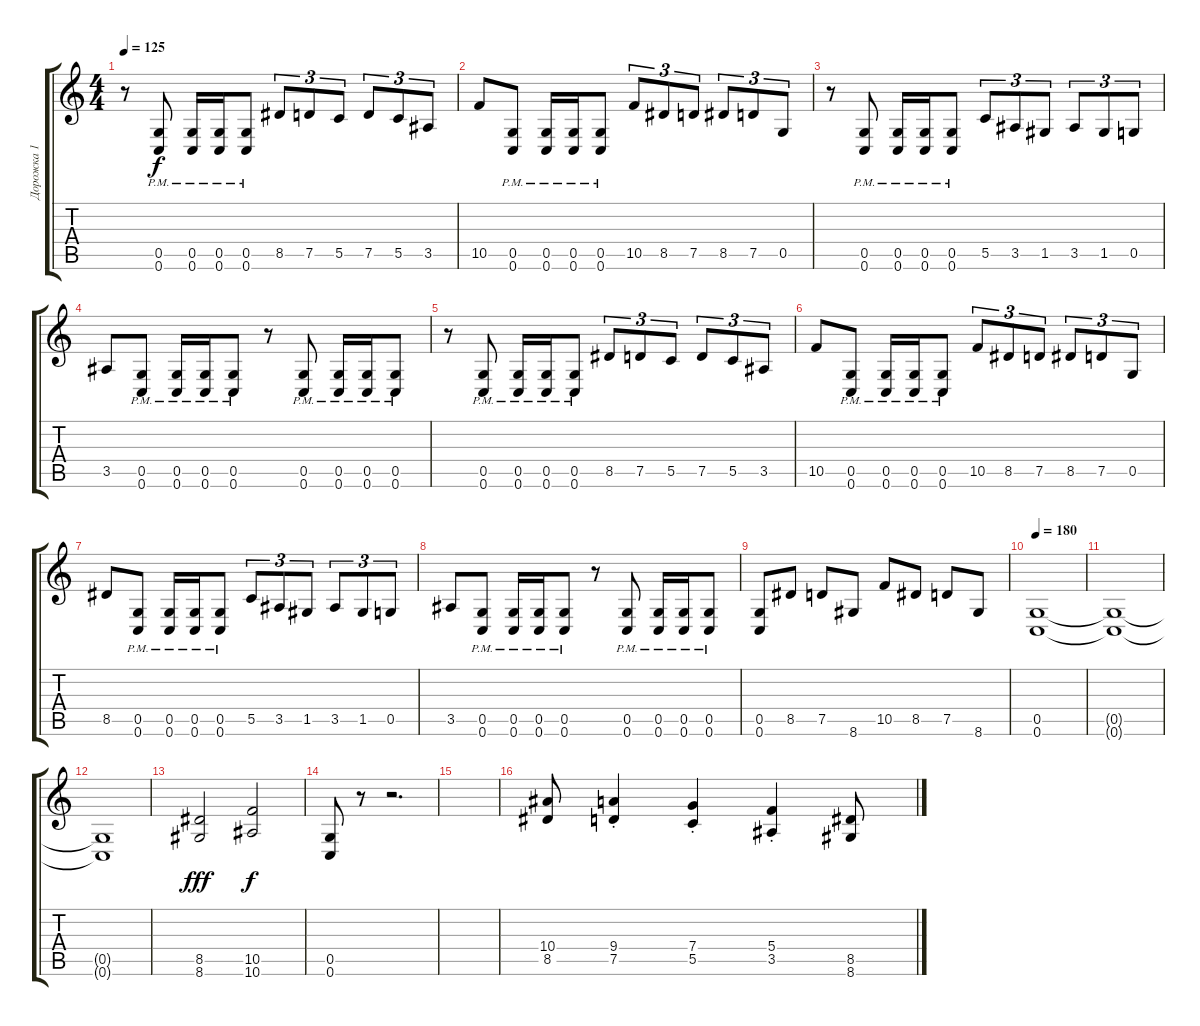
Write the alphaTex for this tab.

\track ("Дорожка 1" "Дорожка 1") {instrument distortionguitar}
\staff {score tabs}
\tuning (D4 A3 F3 C3 G2 C2) {hide}
\ts (4 4)
\tempo 125
\clef g2
\ks c
r.8{dy f} (0.5{pm} 0.6{pm}).8 (0.5{pm} 0.6{pm}).16 (0.5{pm} 0.6{pm}).16 (0.5{pm} 0.6{pm}).8 8.5.8{tu (3 2)} 7.5.8{tu (3 2)} 5.5.8{tu (3 2)} 7.5.8{tu (3 2)} 5.5.8{tu (3 2)} 3.5.8{tu (3 2)} |
10.5.8 (0.5{pm} 0.6{pm}).8 (0.5{pm} 0.6{pm}).16 (0.5{pm} 0.6{pm}).16 (0.5{pm} 0.6{pm}).8 10.5.8{tu (3 2)} 8.5.8{tu (3 2)} 7.5.8{tu (3 2)} 8.5.8{tu (3 2)} 7.5.8{tu (3 2)} 0.5.8{tu (3 2)} |
r.8 (0.5{pm} 0.6{pm}).8 (0.5{pm} 0.6{pm}).16 (0.5{pm} 0.6{pm}).16 (0.5{pm} 0.6{pm}).8 5.5.8{tu (3 2)} 3.5.8{tu (3 2)} 1.5.8{tu (3 2)} 3.5.8{tu (3 2)} 1.5.8{tu (3 2)} 0.5.8{tu (3 2)} |
3.5.8 (0.5{pm} 0.6{pm}).8 (0.5{pm} 0.6{pm}).16 (0.5{pm} 0.6{pm}).16 (0.5{pm} 0.6{pm}).8 r.8 (0.5{pm} 0.6{pm}).8 (0.5{pm} 0.6{pm}).16 (0.5{pm} 0.6{pm}).16 (0.5{pm} 0.6{pm}).8 |
r.8 (0.5{pm} 0.6{pm}).8 (0.5{pm} 0.6{pm}).16 (0.5{pm} 0.6{pm}).16 (0.5{pm} 0.6{pm}).8 8.5.8{tu (3 2)} 7.5.8{tu (3 2)} 5.5.8{tu (3 2)} 7.5.8{tu (3 2)} 5.5.8{tu (3 2)} 3.5.8{tu (3 2)} |
10.5.8 (0.5{pm} 0.6{pm}).8 (0.5{pm} 0.6{pm}).16 (0.5{pm} 0.6{pm}).16 (0.5{pm} 0.6{pm}).8 10.5.8{tu (3 2)} 8.5.8{tu (3 2)} 7.5.8{tu (3 2)} 8.5.8{tu (3 2)} 7.5.8{tu (3 2)} 0.5.8{tu (3 2)} |
8.5.8 (0.5{pm} 0.6{pm}).8 (0.5{pm} 0.6{pm}).16 (0.5{pm} 0.6{pm}).16 (0.5{pm} 0.6{pm}).8 5.5.8{tu (3 2)} 3.5.8{tu (3 2)} 1.5.8{tu (3 2)} 3.5.8{tu (3 2)} 1.5.8{tu (3 2)} 0.5.8{tu (3 2)} |
3.5.8 (0.5{pm} 0.6{pm}).8 (0.5{pm} 0.6{pm}).16 (0.5{pm} 0.6{pm}).16 (0.5{pm} 0.6{pm}).8 r.8 (0.5{pm} 0.6{pm}).8 (0.5{pm} 0.6{pm}).16 (0.5{pm} 0.6{pm}).16 (0.5{pm} 0.6{pm}).8 |
(0.5 0.6).8 8.5.8 7.5.8 8.6.8 10.5.8 8.5.8 7.5.8 8.6.8 |
\tempo 180
(0.5 0.6).1 |
(0.5{t} 0.6{t}).1 |
(0.5{t} 0.6{t}).1 |
(8.5 8.6).2{dy fff} (10.5 10.6).2{dy f} |
(0.5 0.6).8 r.8 r.2{d} |
|
(10.4 8.5).8 (9.4{st} 7.5{st}).4 (7.4{st} 5.5{st}).4 (5.4{st} 3.5{st}).4 (8.5 8.6).8
